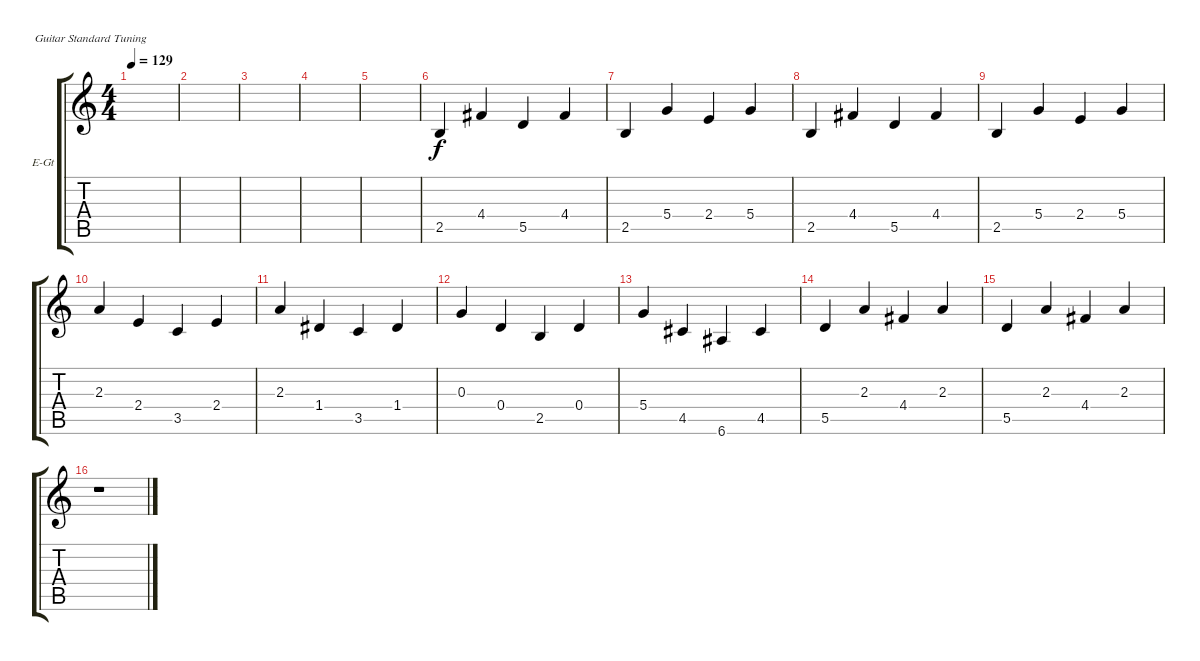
\defaultSystemsLayout 4
\bracketExtendMode groupsimilarinstruments
\firstSystemTrackNameOrientation horizontal
\otherSystemsTrackNameOrientation horizontal
\track ("Strings" "E-Gt") {instrument distortionguitar}
\staff {score tabs}
\tuning (E4 B3 G3 D3 A2 E2)
\ts (4 4)
\tempo 129
\clef g2
\ks c
|
|
|
|
|
2.5.4 4.4.4 5.5.4 4.4.4 |
2.5.4 5.4.4 2.4.4 5.4.4 |
2.5.4 4.4.4 5.5.4 4.4.4 |
2.5.4 5.4.4 2.4.4 5.4.4 |
2.3.4 2.4.4 3.5.4 2.4.4 |
2.3.4 1.4.4 3.5.4 1.4.4 |
0.3.4 0.4.4 2.5.4 0.4.4 |
5.4.4 4.5.4 6.6.4 4.5.4 |
5.5.4 2.3.4 4.4.4 2.3.4 |
5.5.4 2.3.4 4.4.4 2.3.4 |
r.1
